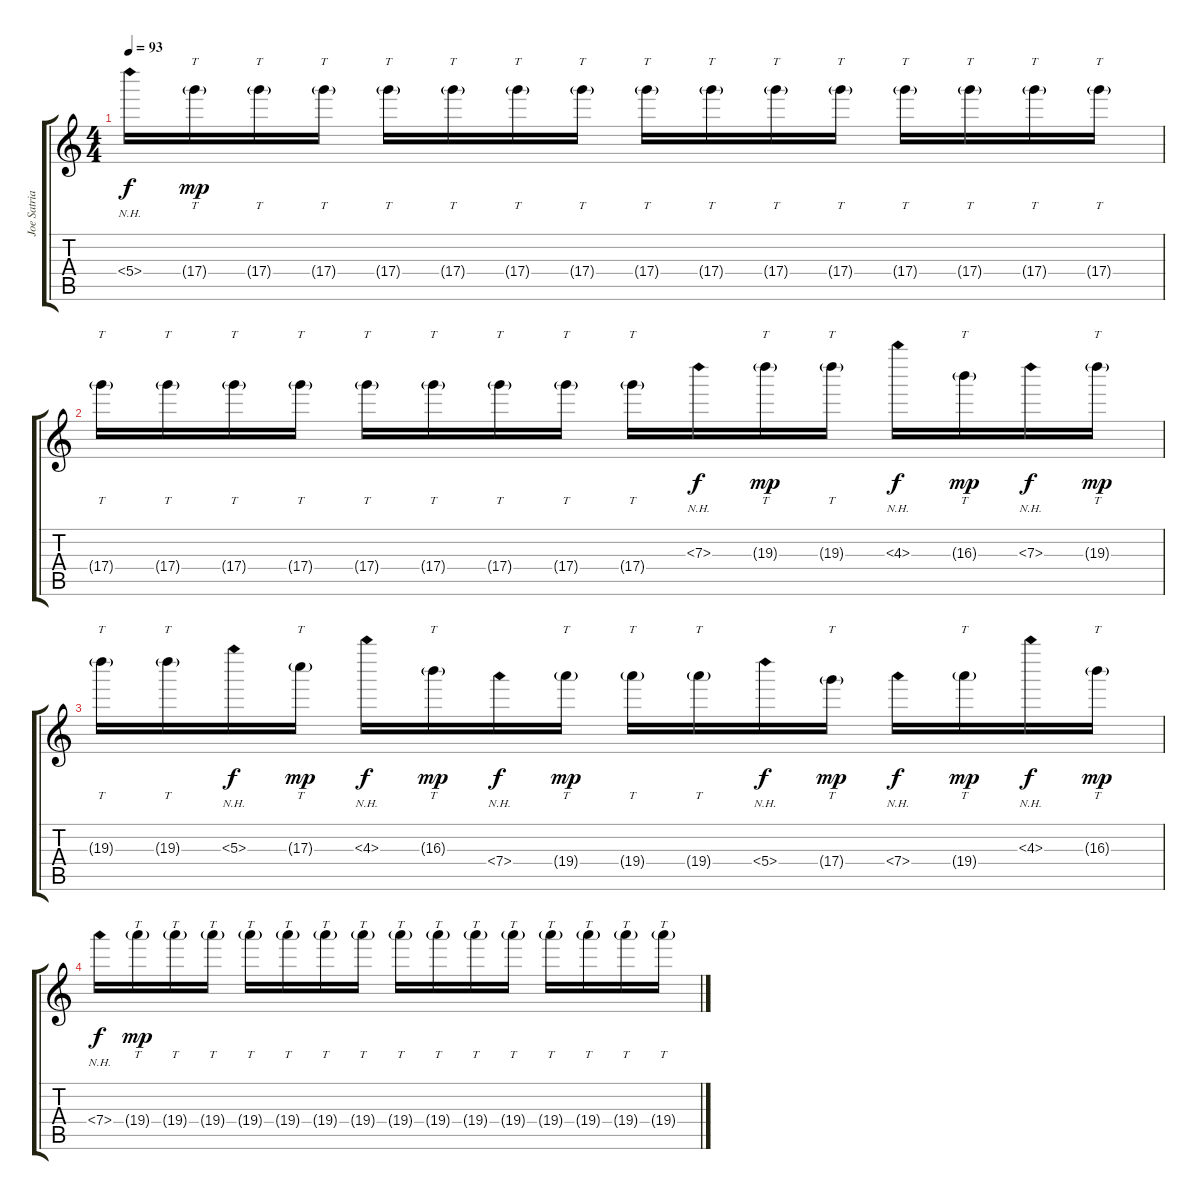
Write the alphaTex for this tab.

\track ("Joe Satriani" "Joe Satria") {instrument overdrivenguitar}
\staff {score tabs}
\tuning (E4 B3 G4 D4 A3 E3) {hide}
\ts (4 4)
\tempo 93
\clef g2
\ks c
5.4{nh}.16{dy f} 17.4{g}.16{tt dy mp} 17.4{g}.16{tt} 17.4{g}.16{tt} 17.4{g}.16{tt} 17.4{g}.16{tt} 17.4{g}.16{tt} 17.4{g}.16{tt} 17.4{g}.16{tt} 17.4{g}.16{tt} 17.4{g}.16{tt} 17.4{g}.16{tt} 17.4{g}.16{tt} 17.4{g}.16{tt} 17.4{g}.16{tt} 17.4{g}.16{tt} |
17.4{g}.16{tt} 17.4{g}.16{tt} 17.4{g}.16{tt} 17.4{g}.16{tt} 17.4{g}.16{tt} 17.4{g}.16{tt} 17.4{g}.16{tt} 17.4{g}.16{tt} 17.4{g}.16{tt} 7.3{nh}.16{dy f} 19.3{g}.16{tt dy mp} 19.3{g}.16{tt} 4.3{nh}.16{dy f} 16.3{g}.16{tt dy mp} 7.3{nh}.16{dy f} 19.3{g}.16{tt dy mp} |
19.3{g}.16{tt} 19.3{g}.16{tt} 5.3{nh}.16{dy f} 17.3{g}.16{tt dy mp} 4.3{nh}.16{dy f} 16.3{g}.16{tt dy mp} 7.4{nh}.16{dy f} 19.4{g}.16{tt dy mp} 19.4{g}.16{tt} 19.4{g}.16{tt} 5.4{nh}.16{dy f} 17.4{g}.16{tt dy mp} 7.4{nh}.16{dy f} 19.4{g}.16{tt dy mp} 4.3{nh}.16{dy f} 16.3{g}.16{tt dy mp} |
7.4{nh}.16{dy f} 19.4{g}.16{tt dy mp} 19.4{g}.16{tt} 19.4{g}.16{tt} 19.4{g}.16{tt} 19.4{g}.16{tt} 19.4{g}.16{tt} 19.4{g}.16{tt} 19.4{g}.16{tt} 19.4{g}.16{tt} 19.4{g}.16{tt} 19.4{g}.16{tt} 19.4{g}.16{tt} 19.4{g}.16{tt} 19.4{g}.16{tt} 19.4{g}.16{tt}
